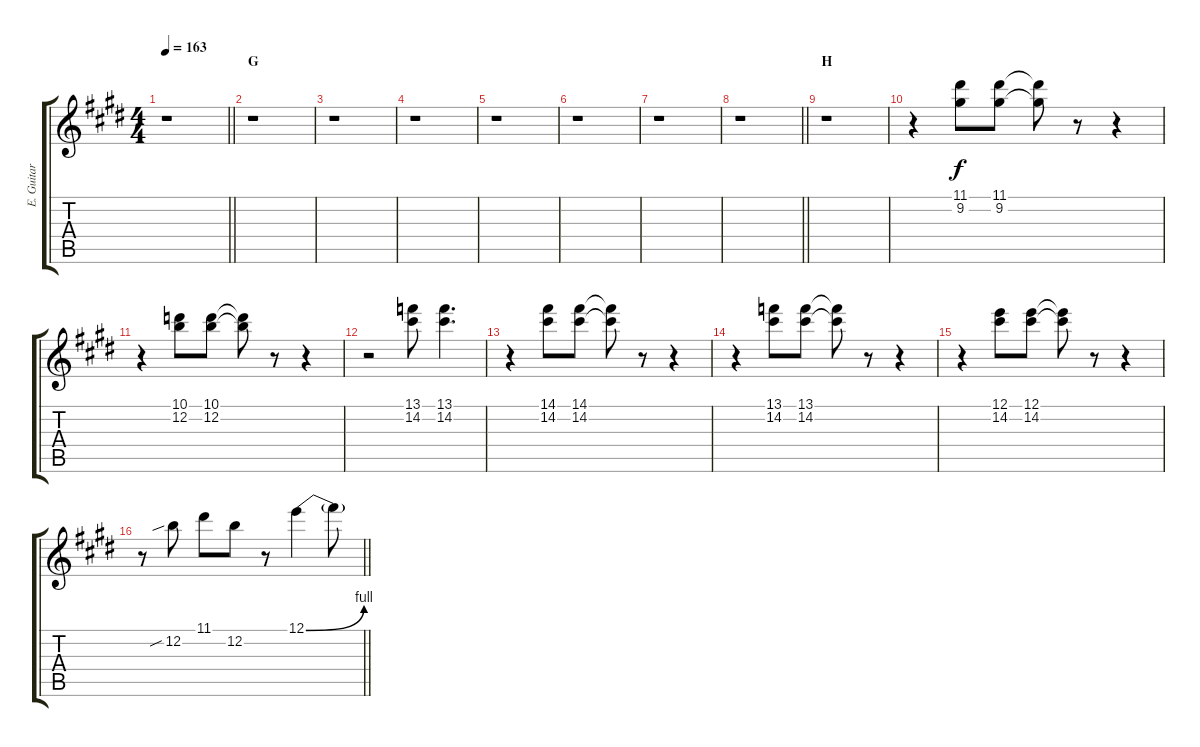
\track ("E. Guitar I" "E. Guitar ") {instrument overdrivenguitar}
\staff {score tabs}
\tuning (E4 B3 G3 D3 A2 E2) {hide}
\ts (4 4)
\tempo 163
\clef g2
\barLineRight lightlight
\ks e
r.1{dy f} |
\section ("" "G")
r.1 |
r.1 |
r.1 |
r.1 |
r.1 |
r.1 |
\barLineRight lightlight
r.1 |
\section ("" "H")
r.1 |
r.4 (11.1 9.2).8 (11.1 9.2).8 (11.1{t} 9.2{t}).8 r.8 r.4 |
r.4 (10.1 12.2).8 (10.1 12.2).8 (10.1{t} 12.2{t}).8 r.8 r.4 |
r.2 (13.1 14.2).8 (13.1 14.2).4{d} |
r.4 (14.1 14.2).8 (14.1 14.2).8 (14.1{t} 14.2{t}).8 r.8 r.4 |
r.4 (13.1 14.2).8 (13.1 14.2).8 (13.1{t} 14.2{t}).8 r.8 r.4 |
r.4 (12.1 14.2).8 (12.1 14.2).8 (12.1{t} 14.2{t}).8 r.8 r.4 |
\barLineRight lightlight
r.8 12.2{sib}.8 11.1.8 12.2.8 r.8 12.1{be (bend 0 0 60 4)}.4 12.1{t}.8
